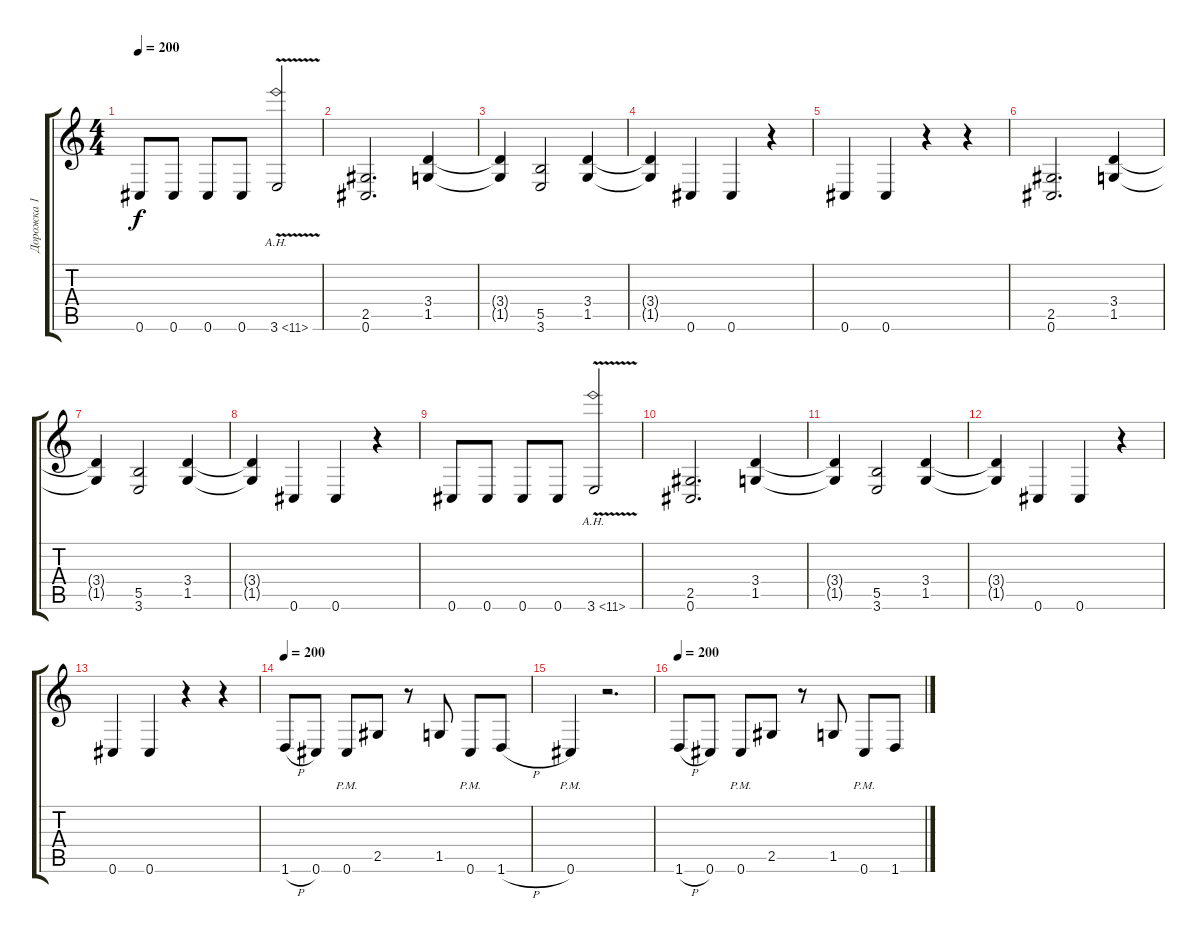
\track ("Дорожка 1" "Дорожка 1") {instrument distortionguitar}
\staff {score tabs}
\tuning (Db4 Ab3 E3 B2 Gb2 Db2) {hide}
\ts (4 4)
\tempo 200
\clef g2
\ks c
0.6.8{dy f} 0.6.8 0.6.8 0.6.8 3.6{ah 8 v}.2 |
(2.5 0.6).2{d} (3.4 1.5).4 |
(3.4{t} 1.5{t}).4 (5.5 3.6).2 (3.4 1.5).4 |
(3.4{t} 1.5{t}).4 0.6.4 0.6.4 r.4 |
0.6.4 0.6.4 r.4 r.4 |
(2.5 0.6).2{d} (3.4 1.5).4 |
(3.4{t} 1.5{t}).4 (5.5 3.6).2 (3.4 1.5).4 |
(3.4{t} 1.5{t}).4 0.6.4 0.6.4 r.4 |
0.6.8 0.6.8 0.6.8 0.6.8 3.6{ah 8 v}.2 |
(2.5 0.6).2{d} (3.4 1.5).4 |
(3.4{t} 1.5{t}).4 (5.5 3.6).2 (3.4 1.5).4 |
(3.4{t} 1.5{t}).4 0.6.4 0.6.4 r.4 |
0.6.4 0.6.4 r.4 r.4 |
\tempo 200
1.6{h}.8 0.6.8 0.6{pm}.8 2.5.8 r.8 1.5.8 0.6{pm}.8 1.6{h}.8 |
0.6{pm}.4 r.2{d} |
\tempo 200
1.6{h}.8 0.6.8 0.6{pm}.8 2.5.8 r.8 1.5.8 0.6{pm}.8 1.6{h}.8
